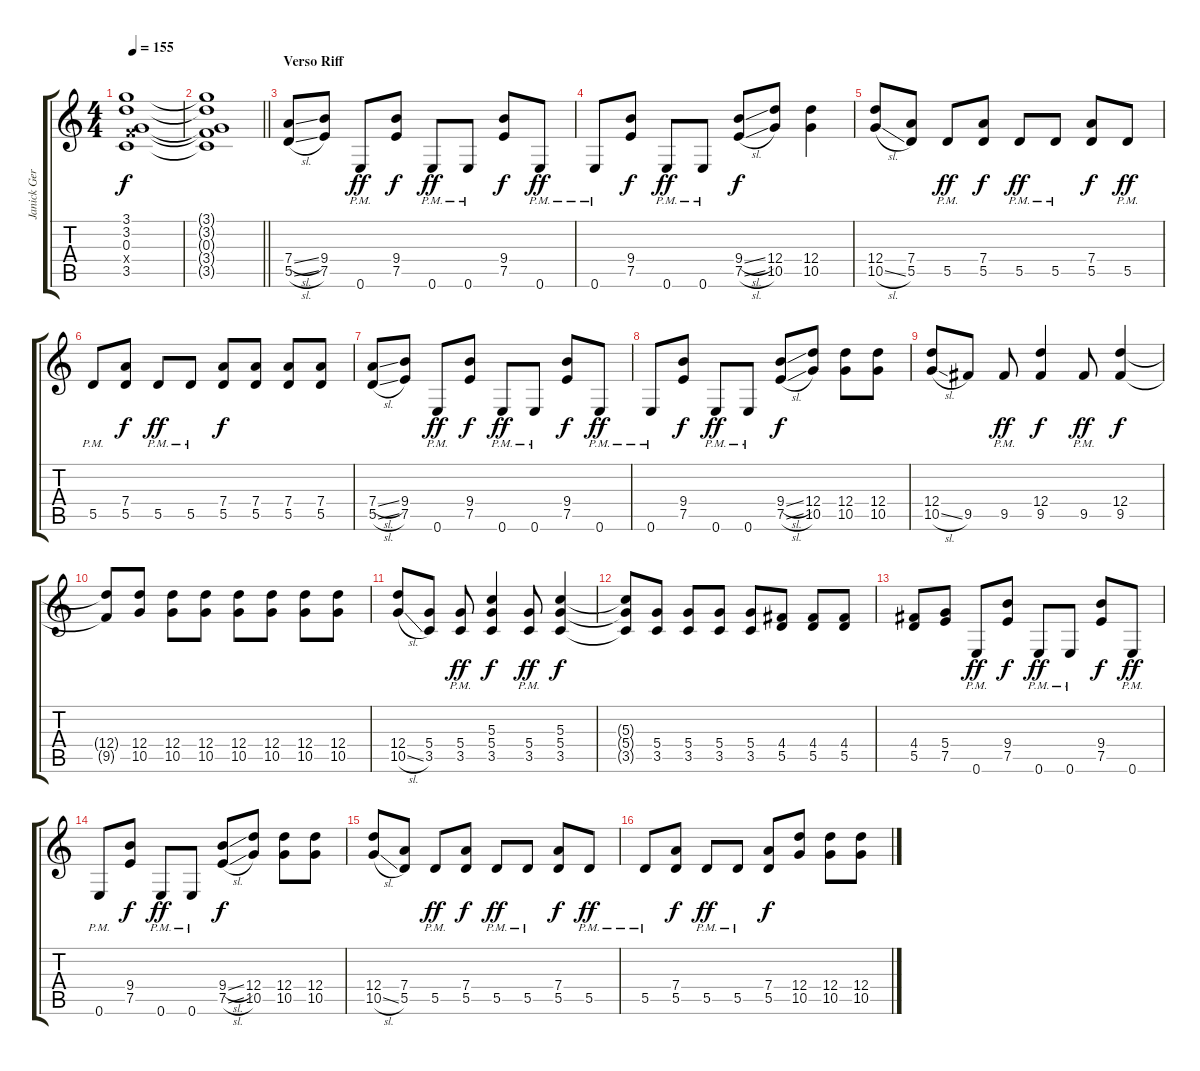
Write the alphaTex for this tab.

\track ("Janick Gers" "Janick Ger") {instrument overdrivenguitar}
\staff {score tabs}
\tuning (E4 B3 G3 D3 A2 E2) {hide}
\ts (4 4)
\tempo 155
\clef g2
\ks c
(3.1 3.2 0.3 3.4{x} 3.5).1{dy f} |
\barLineRight lightlight
(3.1{t} 3.2{t} 0.3{t} 3.4{t} 3.5{t}).1 |
\section ("" "Verso Riff")
(7.4{sl} 5.5{sl}).8 (9.4 7.5).8 0.6{pm}.8{dy ff} (9.4 7.5).8{dy f} 0.6{pm}.8{dy ff} 0.6{pm}.8 (9.4 7.5).8{dy f} 0.6{pm}.8{dy ff} |
0.6{pm}.8 (9.4 7.5).8{dy f} 0.6{pm}.8{dy ff} 0.6{pm}.8 (9.4{sl} 7.5{sl}).8{dy f} (12.4 10.5).8 (12.4 10.5).4 |
(12.4 10.5{sl}).8 (7.4 5.5).8 5.5{pm}.8{dy ff} (7.4 5.5).8{dy f} 5.5{pm}.8{dy ff} 5.5{pm}.8 (7.4 5.5).8{dy f} 5.5{pm}.8{dy ff} |
5.5{pm}.8 (7.4 5.5).8{dy f} 5.5{pm}.8{dy ff} 5.5{pm}.8 (7.4 5.5).8{dy f} (7.4 5.5).8 (7.4 5.5).8 (7.4 5.5).8 |
(7.4{sl} 5.5{sl}).8 (9.4 7.5).8 0.6{pm}.8{dy ff} (9.4 7.5).8{dy f} 0.6{pm}.8{dy ff} 0.6{pm}.8 (9.4 7.5).8{dy f} 0.6{pm}.8{dy ff} |
0.6{pm}.8 (9.4 7.5).8{dy f} 0.6{pm}.8{dy ff} 0.6{pm}.8 (9.4{sl} 7.5{sl}).8{dy f} (12.4 10.5).8 (12.4 10.5).8 (12.4 10.5).8 |
(12.4 10.5{sl}).8 9.5.8 9.5{pm}.8{dy ff} (12.4 9.5).4{dy f} 9.5{pm}.8{dy ff} (12.4 9.5).4{dy f} |
(12.4{t} 9.5{t}).8 (12.4 10.5).8 (12.4 10.5).8 (12.4 10.5).8 (12.4 10.5).8 (12.4 10.5).8 (12.4 10.5).8 (12.4 10.5).8 |
(12.4 10.5{sl}).8 (5.4 3.5).8 (5.4{pm} 3.5{pm}).8{dy ff} (5.3 5.4 3.5).4{dy f} (5.4{pm} 3.5{pm}).8{dy ff} (5.3 5.4 3.5).4{dy f} |
(5.3{t} 5.4{t} 3.5{t}).8 (5.4 3.5).8 (5.4 3.5).8 (5.4 3.5).8 (5.4 3.5).8 (4.4 5.5).8 (4.4 5.5).8 (4.4 5.5).8 |
(4.4 5.5).8 (5.4 7.5).8 0.6{pm}.8{dy ff} (9.4 7.5).8{dy f} 0.6{pm}.8{dy ff} 0.6{pm}.8 (9.4 7.5).8{dy f} 0.6{pm}.8{dy ff} |
0.6{pm}.8 (9.4 7.5).8{dy f} 0.6{pm}.8{dy ff} 0.6{pm}.8 (9.4{sl} 7.5{sl}).8{dy f} (12.4 10.5).8 (12.4 10.5).8 (12.4 10.5).8 |
(12.4 10.5{sl}).8 (7.4 5.5).8 5.5{pm}.8{dy ff} (7.4 5.5).8{dy f} 5.5{pm}.8{dy ff} 5.5{pm}.8 (7.4 5.5).8{dy f} 5.5{pm}.8{dy ff} |
5.5{pm}.8 (7.4 5.5).8{dy f} 5.5{pm}.8{dy ff} 5.5{pm}.8 (7.4 5.5).8{dy f} (12.4 10.5).8 (12.4 10.5).8 (12.4 10.5).8
